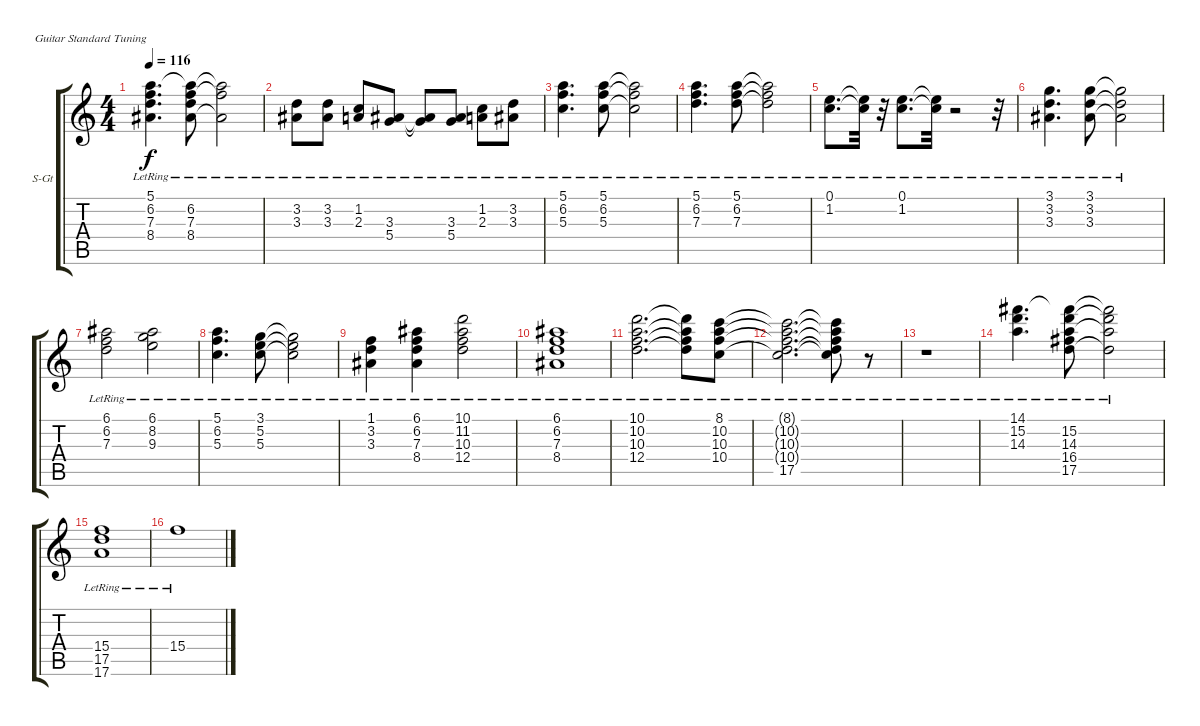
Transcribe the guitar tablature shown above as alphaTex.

\bracketExtendMode groupsimilarinstruments
\firstSystemTrackNameOrientation horizontal
\otherSystemsTrackNameOrientation horizontal
\track ("piano" "S-Gt") {instrument acousticgrandpiano}
\staff {score tabs}
\tuning (E4 B3 G3 D3 A2 E2)
\displaytranspose 12
\ts (4 4)
\tempo 116
\clef g2
\ks c
(6.2{lr} 7.3{lr} 8.4{lr} 5.1{lr t}).4{d dy f} (6.2{lr} 7.3{lr} 8.4{lr} 5.1{lr t}).8 (5.1{lr t} 6.2{lr t} 8.4{lr t}).2 |
(3.2{lr} 3.3{lr}).8 (3.2{lr} 3.3{lr}).8 (1.2{lr} 2.3{lr}).8 (3.3{lr} 5.4{lr}).8 (3.3{lr t} 5.4{lr t}).8 (3.3{lr} 5.4{lr}).8 (1.2{lr} 2.3{lr}).8 (3.2{lr} 3.3{lr}).8 |
(5.1{lr} 6.2{lr} 5.3{lr}).4{d} (5.1{lr} 6.2{lr} 5.3{lr}).8 (5.1{lr t} 6.2{lr t} 5.3{lr t}).2 |
(5.1{lr} 6.2{lr} 7.3{lr}).4{d} (5.1{lr} 6.2{lr} 7.3{lr}).8 (5.1{lr t} 6.2{lr t} 7.3{lr t}).2 |
(0.1{lr} 1.2{lr}).8{d} (0.1{lr t} 1.2{lr t}).32 r.32 (0.1{lr} 1.2{lr}).8{d} (0.1{lr t} 1.2{lr t}).32 r.2 r.32 |
(3.1{lr} 3.2{lr} 3.3{lr}).4{d} (3.1{lr} 3.2{lr} 3.3{lr}).8 (3.1{lr t} 3.2{lr t} 3.3{lr t}).2 |
(6.1{lr} 6.2{lr} 7.3{lr}).2 (6.1{lr} 8.2{lr} 9.3{lr}).2 |
(5.1{lr} 6.2{lr} 5.3{lr}).4{d} (3.1{lr} 5.2{lr} 5.3{lr}).8 (3.1{lr t} 5.2{lr t} 5.3{lr t}).2 |
(1.1{lr} 3.2{lr} 3.3{lr}).4 (6.1{lr} 6.2{lr} 7.3{lr} 8.4{lr}).4 (10.1{lr} 11.2{lr} 10.3{lr} 12.4{lr}).2 |
(6.1{lr} 6.2{lr} 7.3{lr} 8.4{lr}).1 |
(10.1{lr} 10.2{lr} 10.3{lr} 12.4{lr}).2{d} (10.1{lr t} 10.2{lr t} 10.3{lr t} 12.4{lr t}).8 (8.1{lr} 10.2{lr} 10.3{lr} 10.4{lr}).8 |
(10.2{lr t} 10.3{lr t} 10.4{lr t} 17.5{lr} 8.1{lr t}).2{d} (8.1{lr t} 10.2{lr t} 10.3{lr t} 10.4{lr t} 17.5{lr t}).8 r.8 |
r.1 |
(14.1{lr} 15.2{lr} 14.3{lr}).4{d} (15.2{lr} 14.3{lr} 16.4{lr} 17.5{lr} 14.1{lr t}).8 (14.1{lr t} 15.2{lr t} 14.3{lr t} 17.5{lr t}).2 |
(15.4{lr} 17.5{lr} 17.6{lr}).1 |
15.4{lr}.1
